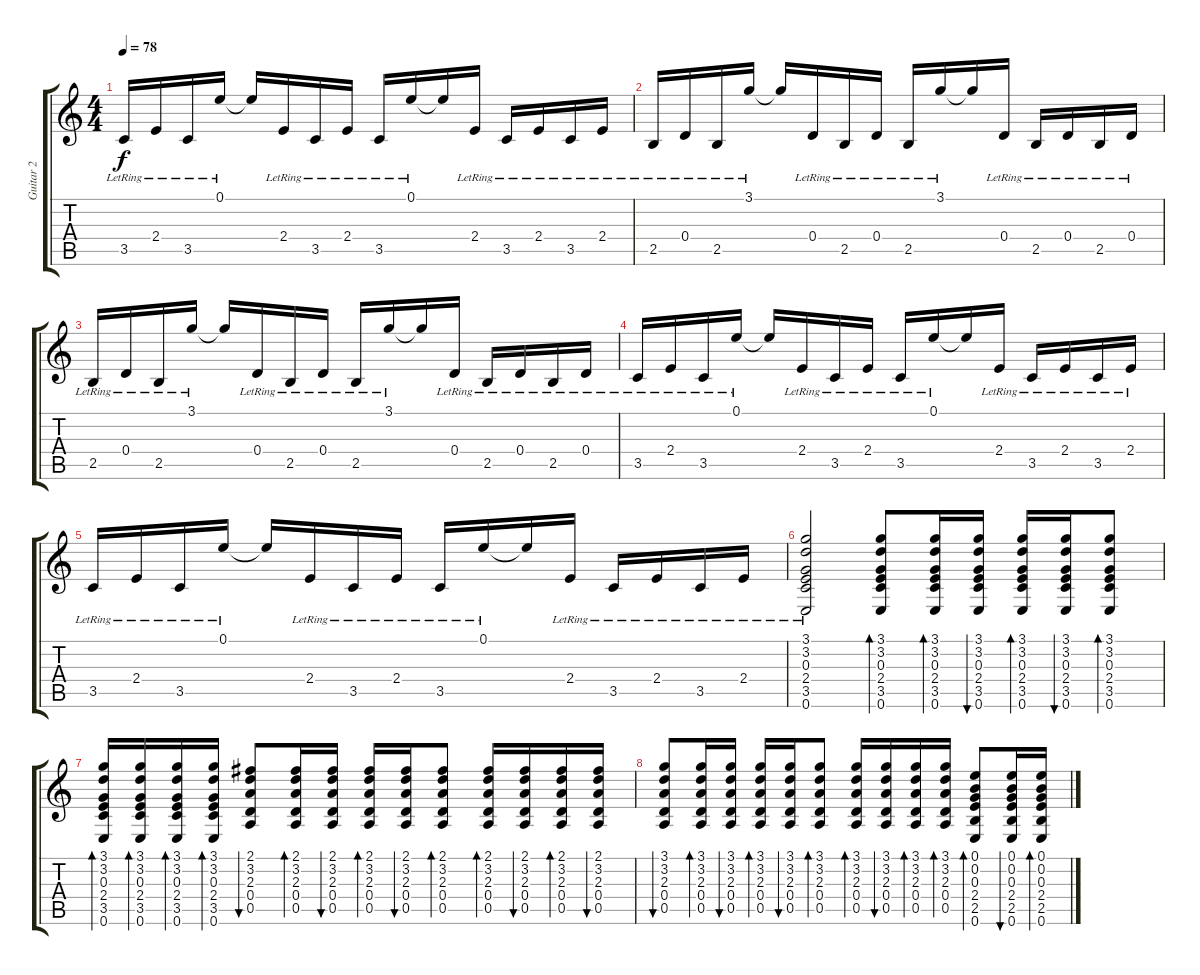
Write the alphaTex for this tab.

\track ("Guitar 2" "Guitar 2") {instrument acousticguitarsteel}
\staff {score tabs}
\tuning (E4 B3 G3 D3 A2 E2) {hide}
\ts (4 4)
\tempo 78
\clef g2
\ks c
3.5{lr}.16{dy f} 2.4{lr}.16 3.5{lr}.16 0.1{lr}.16 0.1{t}.16 2.4{lr}.16 3.5{lr}.16 2.4{lr}.16 3.5{lr}.16 0.1{lr}.16 0.1{t}.16 2.4{lr}.16 3.5{lr}.16 2.4{lr}.16 3.5{lr}.16 2.4{lr}.16 |
2.5{lr}.16 0.4{lr}.16 2.5{lr}.16 3.1{lr}.16 3.1{t}.16 0.4{lr}.16 2.5{lr}.16 0.4{lr}.16 2.5{lr}.16 3.1{lr}.16 3.1{t}.16 0.4{lr}.16 2.5{lr}.16 0.4{lr}.16 2.5{lr}.16 0.4{lr}.16 |
2.5{lr}.16 0.4{lr}.16 2.5{lr}.16 3.1{lr}.16 3.1{t}.16 0.4{lr}.16 2.5{lr}.16 0.4{lr}.16 2.5{lr}.16 3.1{lr}.16 3.1{t}.16 0.4{lr}.16 2.5{lr}.16 0.4{lr}.16 2.5{lr}.16 0.4{lr}.16 |
3.5{lr}.16 2.4{lr}.16 3.5{lr}.16 0.1{lr}.16 0.1{t}.16 2.4{lr}.16 3.5{lr}.16 2.4{lr}.16 3.5{lr}.16 0.1{lr}.16 0.1{t}.16 2.4{lr}.16 3.5{lr}.16 2.4{lr}.16 3.5{lr}.16 2.4{lr}.16 |
3.5{lr}.16 2.4{lr}.16 3.5{lr}.16 0.1{lr}.16 0.1{t}.16 2.4{lr}.16 3.5{lr}.16 2.4{lr}.16 3.5{lr}.16 0.1{lr}.16 0.1{t}.16 2.4{lr}.16 3.5{lr}.16 2.4{lr}.16 3.5{lr}.16 2.4{lr}.16 |
(3.1{lr} 3.2{lr} 0.3{lr} 2.4{lr} 3.5{lr} 0.6{lr}).2 (3.1 3.2 0.3 2.4 3.5 0.6).8{bd 60} (3.1 3.2 0.3 2.4 3.5 0.6).16{bd 60} (3.1 3.2 0.3 2.4 3.5 0.6).16{bu 60} (3.1 3.2 0.3 2.4 3.5 0.6).16{bd 60} (3.1 3.2 0.3 2.4 3.5 0.6).16{bu 60} (3.1 3.2 0.3 2.4 3.5 0.6).8{bd 60} |
(3.1 3.2 0.3 2.4 3.5 0.6).16{bd 60} (3.1 3.2 0.3 2.4 3.5 0.6).16{bd 60} (3.1 3.2 0.3 2.4 3.5 0.6).16{bd 60} (3.1 3.2 0.3 2.4 3.5 0.6).16{bd 60} (2.1 3.2 2.3 0.4 0.5).8{bu 60} (2.1 3.2 2.3 0.4 0.5).16{bd 60} (2.1 3.2 2.3 0.4 0.5).16{bu 60} (2.1 3.2 2.3 0.4 0.5).16{bd 60} (2.1 3.2 2.3 0.4 0.5).16{bu 60} (2.1 3.2 2.3 0.4 0.5).8{bd 60} (2.1 3.2 2.3 0.4 0.5).16{bd 60} (2.1 3.2 2.3 0.4 0.5).16{bu 60} (2.1 3.2 2.3 0.4 0.5).16{bd 60} (2.1 3.2 2.3 0.4 0.5).16{bu 60} |
(3.1 3.2 2.3 0.4 0.5).8{bu 60} (3.1 3.2 2.3 0.4 0.5).16{bd 60} (3.1 3.2 2.3 0.4 0.5).16{bu 60} (3.1 3.2 2.3 0.4 0.5).16{bd 60} (3.1 3.2 2.3 0.4 0.5).16{bu 60} (3.1 3.2 2.3 0.4 0.5).8{bd 60} (3.1 3.2 2.3 0.4 0.5).16{bd 60} (3.1 3.2 2.3 0.4 0.5).16{bu 60} (3.1 3.2 2.3 0.4 0.5).16{bd 60} (3.1 3.2 2.3 0.4 0.5).16{bd 60} (0.1 0.2 0.3 2.4 2.5 0.6).8{bd 60} (0.1 0.2 0.3 2.4 2.5 0.6).16{bu 60} (0.1 0.2 0.3 2.4 2.5 0.6).16{bd 60}
